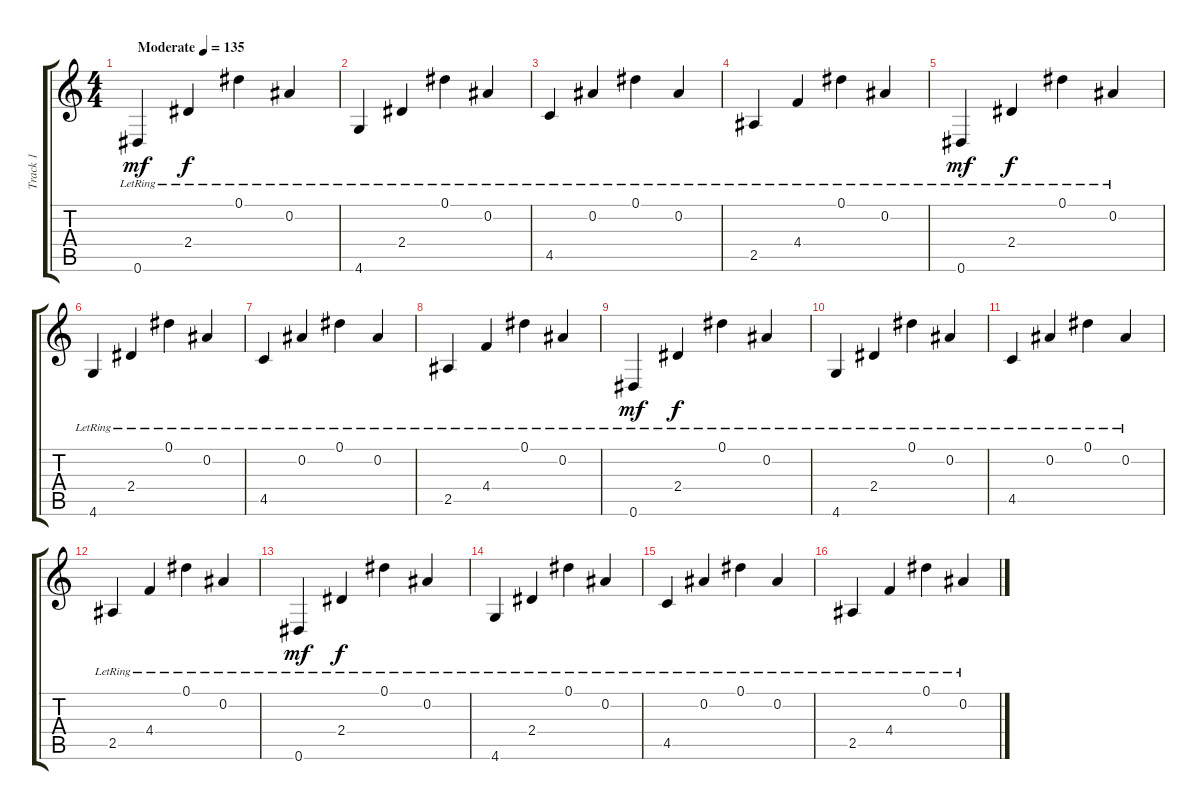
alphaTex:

\track ("Track 1" "Track 1") {instrument acousticguitarsteel}
\staff {score tabs}
\tuning (Eb4 Bb3 Gb3 Db3 Ab2 Eb2) {hide}
\ts (4 4)
\tempo (135 "Moderate")
\clef g2
\ks c
0.6{lr}.4{dy mf instrument acousticguitarsteel} 2.4{lr}.4{dy f} 0.1{lr}.4 0.2{lr}.4 |
4.6{lr}.4 2.4{lr}.4 0.1{lr}.4 0.2{lr}.4 |
4.5{lr}.4 0.2{lr}.4 0.1{lr}.4 0.2{lr}.4 |
2.5{lr}.4 4.4{lr}.4 0.1{lr}.4 0.2{lr}.4 |
0.6{lr}.4{dy mf} 2.4{lr}.4{dy f} 0.1{lr}.4 0.2{lr}.4 |
4.6{lr}.4 2.4{lr}.4 0.1{lr}.4 0.2{lr}.4 |
4.5{lr}.4 0.2{lr}.4 0.1{lr}.4 0.2{lr}.4 |
2.5{lr}.4 4.4{lr}.4 0.1{lr}.4 0.2{lr}.4 |
0.6{lr}.4{dy mf} 2.4{lr}.4{dy f} 0.1{lr}.4 0.2{lr}.4 |
4.6{lr}.4 2.4{lr}.4 0.1{lr}.4 0.2{lr}.4 |
4.5{lr}.4 0.2{lr}.4 0.1{lr}.4 0.2{lr}.4 |
2.5{lr}.4 4.4{lr}.4 0.1{lr}.4 0.2{lr}.4 |
0.6{lr}.4{dy mf} 2.4{lr}.4{dy f} 0.1{lr}.4 0.2{lr}.4 |
4.6{lr}.4 2.4{lr}.4 0.1{lr}.4 0.2{lr}.4 |
4.5{lr}.4 0.2{lr}.4 0.1{lr}.4 0.2{lr}.4 |
2.5{lr}.4 4.4{lr}.4 0.1{lr}.4 0.2{lr}.4
